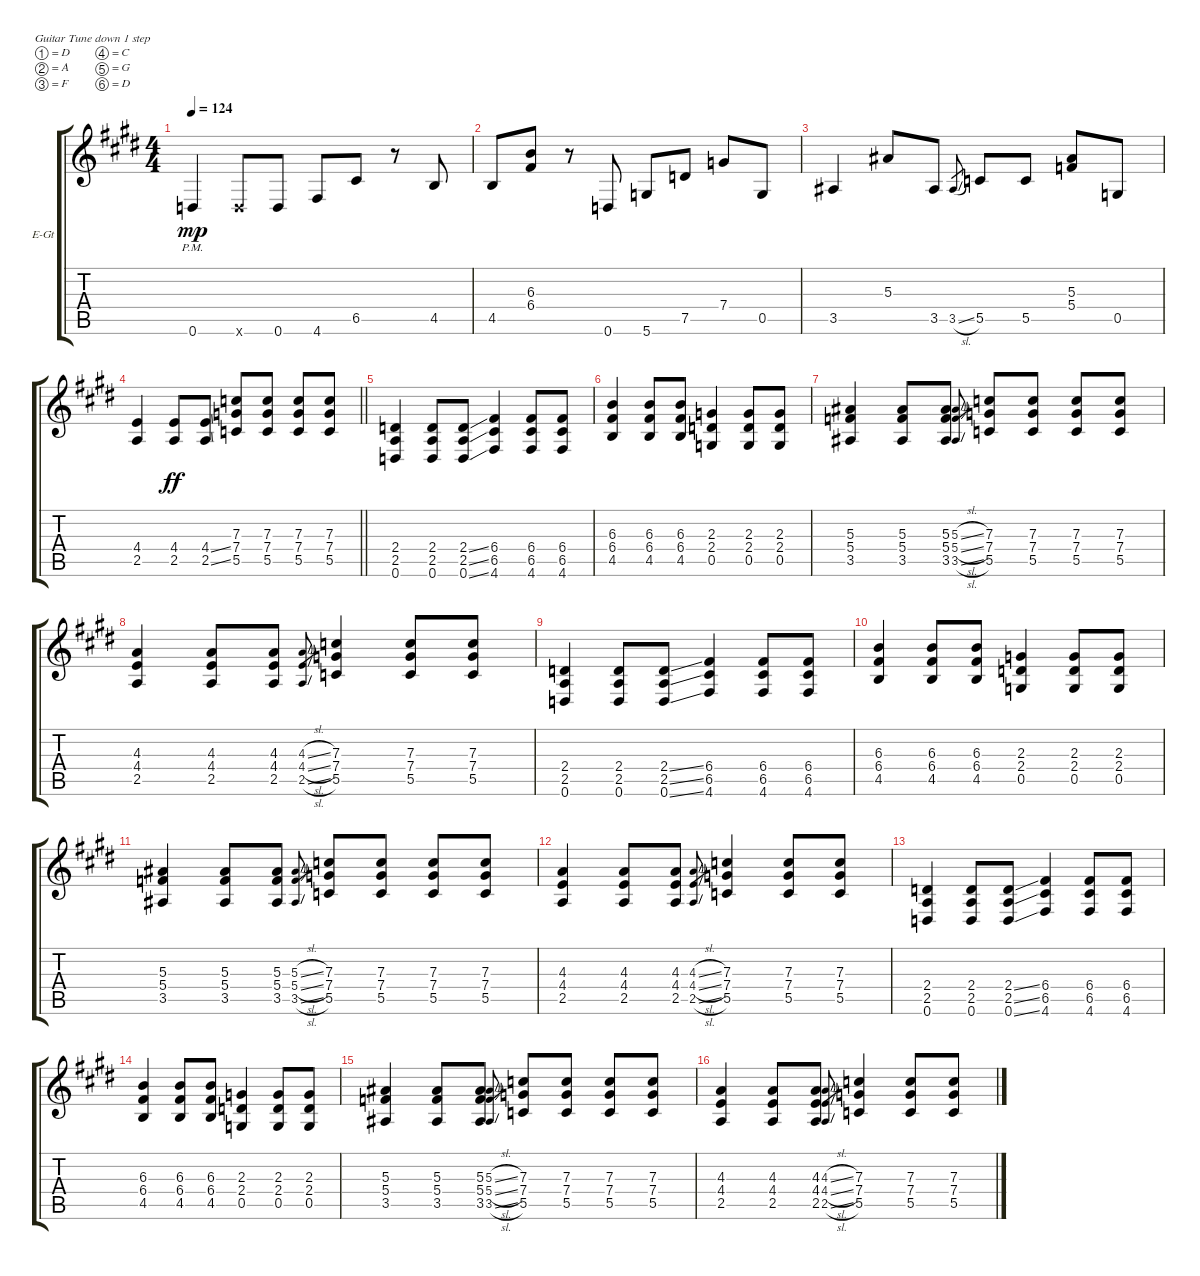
\defaultSystemsLayout 4
\bracketExtendMode groupsimilarinstruments
\firstSystemTrackNameOrientation horizontal
\otherSystemsTrackNameOrientation horizontal
\track ("Electric Guitar" "E-Gt") {instrument distortionguitar}
\staff {score tabs}
\tuning (D4 A3 F3 C3 G2 D2)
\ts (4 4)
\tempo 124
\clef g2
\scale
1.07818
\ks e
0.6{pm}.4{dy mp} 0.6{x}.8 0.6.8 4.6.8 6.5.8 r.8 4.5.8 |
\scale
0.921816 4.5.8 (6.4 6.3).8 r.8 0.6.8 5.6.8 7.5.8 7.4.8 0.5.8 |
\scale
1.07818 3.5.4 5.3.8 3.5.8 3.5{sl}.8{gr} 5.5.8 5.5.8 (5.4 5.3).8 0.5.8 |
\scale
0.921816
\barLineRight lightlight
(2.5 4.4).4 (2.5 4.4).8{dy ff} (2.5{ss} 4.4{ss}).8 (5.5 7.4 7.3).8 (5.5 7.4 7.3).8 (5.5 7.4 7.3).8 (5.5 7.4 7.3).8 |
\scale
1.07818 (0.6 2.5 2.4).4 (0.6 2.5 2.4).8 (0.6{ss} 2.5{ss} 2.4{ss}).8 (4.6 6.5 6.4).4 (4.6 6.5 6.4).8 (6.5 6.4 4.6).8 |
\scale
0.921816 (4.5 6.4 6.3).4 (6.4 6.3 4.5).8 (4.5 6.4 6.3).8 (0.5 2.4 2.3).4 (2.3 2.4 0.5).8 (2.3 2.4 0.5).8 |
\scale
1.07818 (3.5 5.4 5.3).4 (3.5 5.4 5.3).8 (5.4 3.5 5.3).8 (3.5{sl} 5.4{sl} 5.3{sl}).8{gr} (5.5 7.4 7.3).8 (5.5 7.4 7.3).8 (5.5 7.4 7.3).8 (5.5 7.4 7.3).8 |
\scale
0.921816 (2.5 4.4 4.3).4 (2.5 4.4 4.3).8 (2.5 4.4 4.3).8 (2.5{sl} 4.4{sl} 4.3{sl}).8{gr} (5.5 7.4 7.3).4 (5.5 7.4 7.3).8 (5.5 7.4 7.3).8 |
\scale
1.07818 (0.6 2.5 2.4).4 (0.6 2.5 2.4).8 (0.6{ss} 2.5{ss} 2.4{ss}).8 (4.6 6.5 6.4).4 (4.6 6.5 6.4).8 (6.5 6.4 4.6).8 |
\scale
0.921816 (4.5 6.4 6.3).4 (6.4 6.3 4.5).8 (4.5 6.4 6.3).8 (0.5 2.4 2.3).4 (2.3 2.4 0.5).8 (2.3 2.4 0.5).8 |
\scale
1.07818 (3.5 5.4 5.3).4 (3.5 5.4 5.3).8 (5.4 3.5 5.3).8 (3.5{sl} 5.4{sl} 5.3{sl}).8{gr} (5.5 7.4 7.3).8 (5.5 7.4 7.3).8 (5.5 7.4 7.3).8 (5.5 7.4 7.3).8 |
\scale
0.921816 (2.5 4.4 4.3).4 (2.5 4.4 4.3).8 (2.5 4.4 4.3).8 (2.5{sl} 4.4{sl} 4.3{sl}).8{gr} (5.5 7.4 7.3).4 (5.5 7.4 7.3).8 (5.5 7.4 7.3).8 |
\scale
1.07818 (0.6 2.5 2.4).4 (0.6 2.5 2.4).8 (0.6{ss} 2.5{ss} 2.4{ss}).8 (4.6 6.5 6.4).4 (4.6 6.5 6.4).8 (6.5 6.4 4.6).8 |
\scale
0.921816 (4.5 6.4 6.3).4 (6.4 6.3 4.5).8 (4.5 6.4 6.3).8 (0.5 2.4 2.3).4 (2.3 2.4 0.5).8 (2.3 2.4 0.5).8 |
\scale
1.07818 (3.5 5.4 5.3).4 (3.5 5.4 5.3).8 (5.4 3.5 5.3).8 (3.5{sl} 5.4{sl} 5.3{sl}).8{gr} (5.5 7.4 7.3).8 (5.5 7.4 7.3).8 (5.5 7.4 7.3).8 (5.5 7.4 7.3).8 |
\scale
0.921816 (2.5 4.4 4.3).4 (2.5 4.4 4.3).8 (2.5 4.4 4.3).8 (2.5{sl} 4.4{sl} 4.3{sl}).8{gr} (5.5 7.4 7.3).4 (5.5 7.4 7.3).8 (5.5 7.4 7.3).8
